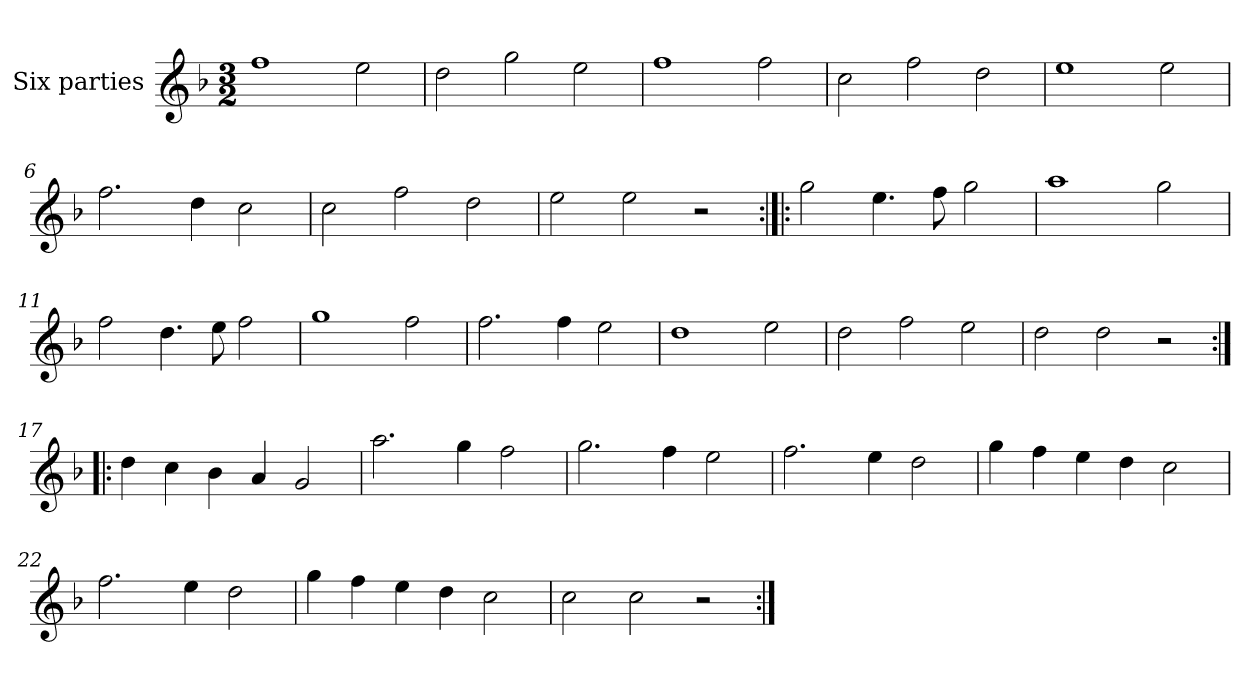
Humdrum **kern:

**kern
*part1
*staff1
*I"Six parties
*clefG2
*k[b-]
*M3/2
*MM180
=1
1ff
2ee\
=2
2dd\
2gg\
2ee\
=3
1ff
2ff\
=4
2cc\
2ff\
2dd\
=5
1ee
2ee\
=6
2.ff\
4dd\
2cc\
=7
2cc\
2ff\
2dd\
=8
2ee\
2ee\
2r
=9:|!|:
2gg\
4.ee\
8ff\
2gg\
=10
1aa
2gg\
=11
2ff\
4.dd\
8ee\
2ff\
=12
1gg
2ff\
=13
2.ff\
4ff\
2ee\
=14
1dd
2ee\
=15
2dd\
2ff\
2ee\
=16
2dd\
2dd\
2r
=17:|!|:
4dd\
4cc\
4b-\
4a/
2g/
=18
2.aa\
4gg\
2ff\
=19
2.gg\
4ff\
2ee\
=20
2.ff\
4ee\
2dd\
=21
4gg\
4ff\
4ee\
4dd\
2cc\
=22
2.ff\
4ee\
2dd\
=23
4gg\
4ff\
4ee\
4dd\
2cc\
=24
2cc\
2cc\
2r
=:|!
*-
